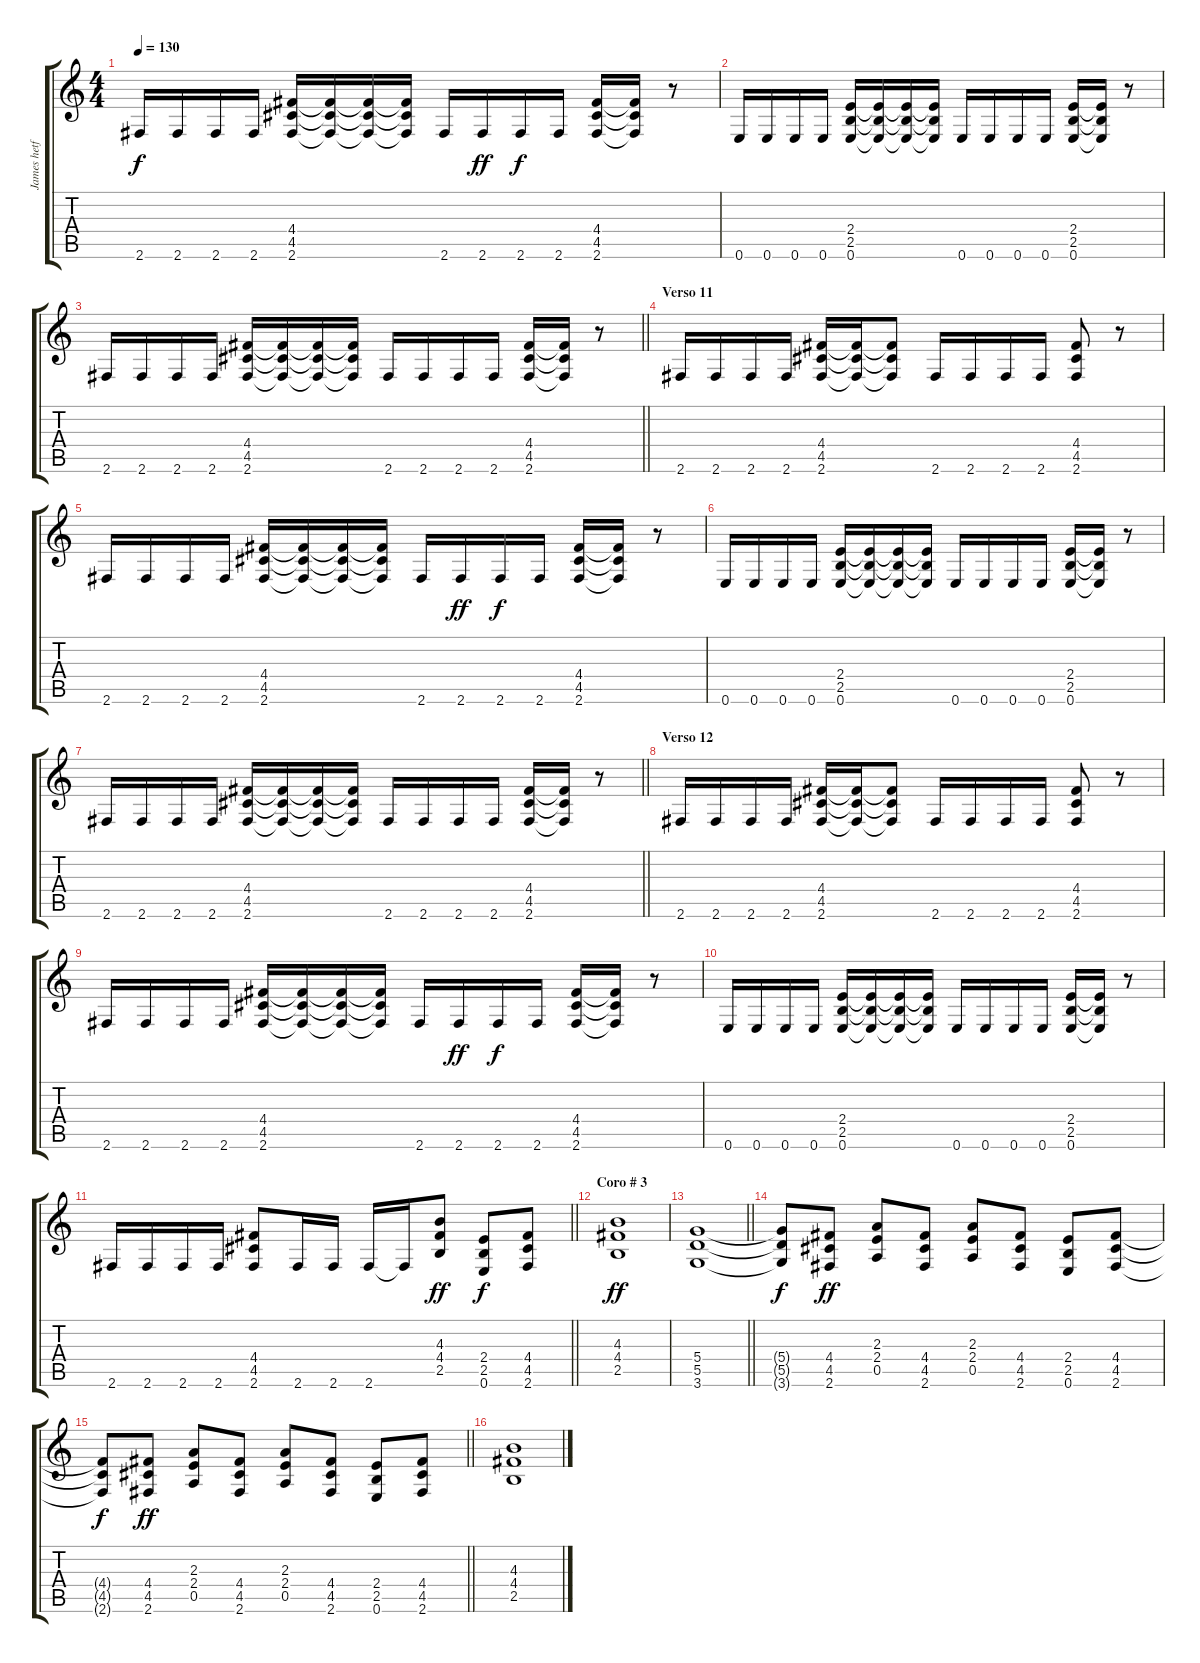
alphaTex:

\track ("James hetfield" "James hetf") {instrument distortionguitar}
\staff {score tabs}
\tuning (E4 B3 G3 D3 A2 E2) {hide}
\ts (4 4)
\tempo 130
\clef g2
\ks c
2.6.16{dy f} 2.6.16 2.6.16 2.6.16 (4.4 4.5 2.6).16 (4.4{t} 4.5{t} 2.6{t}).16 (4.4{t} 4.5{t} 2.6{t}).16 (4.4{t} 4.5{t} 2.6{t}).16 2.6.16 2.6.16{dy ff} 2.6.16{dy f} 2.6.16 (4.4 4.5 2.6).16 (4.4{t} 4.5{t} 2.6{t}).16 r.8 |
0.6.16 0.6.16 0.6.16 0.6.16 (2.4 2.5 0.6).16 (2.4{t} 2.5{t} 0.6{t}).16 (2.4{t} 2.5{t} 0.6{t}).16 (2.4{t} 2.5{t} 0.6{t}).16 0.6.16 0.6.16 0.6.16 0.6.16 (2.4 2.5 0.6).16 (2.4{t} 2.5{t} 0.6{t}).16 r.8 |
\barLineRight lightlight
2.6.16 2.6.16 2.6.16 2.6.16 (4.4 4.5 2.6).16 (4.4{t} 4.5{t} 2.6{t}).16 (4.4{t} 4.5{t} 2.6{t}).16 (4.4{t} 4.5{t} 2.6{t}).16 2.6.16 2.6.16 2.6.16 2.6.16 (4.4 4.5 2.6).16 (4.4{t} 4.5{t} 2.6{t}).16 r.8 |
\section ("" "Verso 11")
2.6.16 2.6.16 2.6.16 2.6.16 (4.4 4.5 2.6).16 (4.4{t} 4.5{t} 2.6{t}).16 (4.4{t} 4.5{t} 2.6{t}).8 2.6.16 2.6.16 2.6.16 2.6.16 (4.4 4.5 2.6).8 r.8 |
2.6.16 2.6.16 2.6.16 2.6.16 (4.4 4.5 2.6).16 (4.4{t} 4.5{t} 2.6{t}).16 (4.4{t} 4.5{t} 2.6{t}).16 (4.4{t} 4.5{t} 2.6{t}).16 2.6.16 2.6.16{dy ff} 2.6.16{dy f} 2.6.16 (4.4 4.5 2.6).16 (4.4{t} 4.5{t} 2.6{t}).16 r.8 |
0.6.16 0.6.16 0.6.16 0.6.16 (2.4 2.5 0.6).16 (2.4{t} 2.5{t} 0.6{t}).16 (2.4{t} 2.5{t} 0.6{t}).16 (2.4{t} 2.5{t} 0.6{t}).16 0.6.16 0.6.16 0.6.16 0.6.16 (2.4 2.5 0.6).16 (2.4{t} 2.5{t} 0.6{t}).16 r.8 |
\barLineRight lightlight
2.6.16 2.6.16 2.6.16 2.6.16 (4.4 4.5 2.6).16 (4.4{t} 4.5{t} 2.6{t}).16 (4.4{t} 4.5{t} 2.6{t}).16 (4.4{t} 4.5{t} 2.6{t}).16 2.6.16 2.6.16 2.6.16 2.6.16 (4.4 4.5 2.6).16 (4.4{t} 4.5{t} 2.6{t}).16 r.8 |
\section ("" "Verso 12")
2.6.16 2.6.16 2.6.16 2.6.16 (4.4 4.5 2.6).16 (4.4{t} 4.5{t} 2.6{t}).16 (4.4{t} 4.5{t} 2.6{t}).8 2.6.16 2.6.16 2.6.16 2.6.16 (4.4 4.5 2.6).8 r.8 |
2.6.16 2.6.16 2.6.16 2.6.16 (4.4 4.5 2.6).16 (4.4{t} 4.5{t} 2.6{t}).16 (4.4{t} 4.5{t} 2.6{t}).16 (4.4{t} 4.5{t} 2.6{t}).16 2.6.16 2.6.16{dy ff} 2.6.16{dy f} 2.6.16 (4.4 4.5 2.6).16 (4.4{t} 4.5{t} 2.6{t}).16 r.8 |
0.6.16 0.6.16 0.6.16 0.6.16 (2.4 2.5 0.6).16 (2.4{t} 2.5{t} 0.6{t}).16 (2.4{t} 2.5{t} 0.6{t}).16 (2.4{t} 2.5{t} 0.6{t}).16 0.6.16 0.6.16 0.6.16 0.6.16 (2.4 2.5 0.6).16 (2.4{t} 2.5{t} 0.6{t}).16 r.8 |
\barLineRight lightlight
2.6.16 2.6.16 2.6.16 2.6.16 (4.4 4.5 2.6).8 2.6.16 2.6.16 2.6.16 2.6{t}.16 (4.3 4.4 2.5).8{dy ff} (2.4 2.5 0.6).8{dy f} (4.4 4.5 2.6).8 |
\section ("" "Coro # 3")
(4.3 4.4 2.5).1{dy ff} |
\barLineRight lightlight
(5.4 5.5 3.6).1 |
(5.4{t} 5.5{t} 3.6{t}).8{dy f} (4.4 4.5 2.6).8{dy ff} (2.3 2.4 0.5).8 (4.4 4.5 2.6).8 (2.3 2.4 0.5).8 (4.4 4.5 2.6).8 (2.4 2.5 0.6).8 (4.4 4.5 2.6).8 |
\barLineRight lightlight
(4.4{t} 4.5{t} 2.6{t}).8{dy f} (4.4 4.5 2.6).8{dy ff} (2.3 2.4 0.5).8 (4.4 4.5 2.6).8 (2.3 2.4 0.5).8 (4.4 4.5 2.6).8 (2.4 2.5 0.6).8 (4.4 4.5 2.6).8 |
(4.3 4.4 2.5).1
